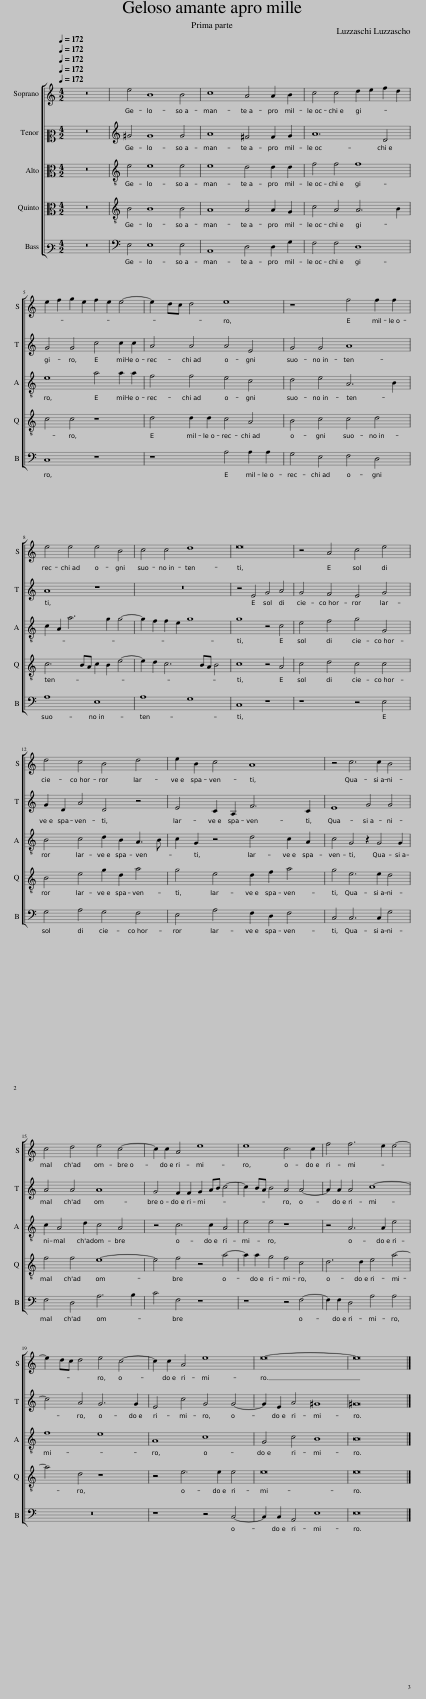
X:1
%%score [ 1 2 3 4 5 ]
L:1/8
Q:1/4=172
M:4/2
I:linebreak $
K:C
V:1 treble
V:2 alto2
V:3 alto
V:4 alto
V:5 bass3
V:1
 z16 | e4 B8 B4 | c8 A4 A2 B2 | c4 c4 d2 e2 f2 d2 |$ e2 f2 g2 e2 f2 e2 e4- | %5
 e2 dc d4 e8 | z8 f4 f2 f2 |$ e4 e4 e4 B4 | c4 c4 d8 | e16 | %10
 z4 A4 c4 e4 |$ d4 c4 B4 d4 | e2 B2 c4 A8 | z4 c6 c2 B4 |$ c4 d4 e4 c4- | %15
 c2 c2 A4 e8 | e8 c6 c2 | f4 f6 e2 e4- |$ e2 dc d4 e4 c4- | c2 c2 A4 e8 | %20
 e16- | e16 |] %22
V:2
 z16 | ^G4 G8 G4 | A8 ^F4 F2 G2 | A12 D4 |$ G4 G4 c4 c2 c2 | %5
 A4 A4 A4 E4 | G4 G4 A8 |$ A8 z8 | z16 | z4 E4 G4 A4 | %10
 G4 F4 E4 G4 |$ G2 D2 A4 D4 z4 | E4 C2 A,2 F6 C2 | E8 G4 G4 |$ A4 A4 A8 | %15
 G4 F2 F2 G2 AB c4- | c2 BA B4 A4 A4- | A2 A2 A4 c8- |$ c4 A4 G6 G2 | E4 c4 G4 G4- | %20
 G2 E2 A4 ^G8 | ^G16 |] %22
V:3
 z16 | E4 E8 E4 | E8 D4 D2 D2 | F4 F4 F8 |$ E8 A4 A2 A2 | %5
 F4 F4 E4 C4 | D4 E4 A,6 B,2 |$ C2 A,2 A6 G2 G4- | G2 F2 F2 E2 G8 | G8 z4 C4 | %10
 E4 F4 G4 G,4 |$ B,4 C4 D2 B,2 A,3 B, | C2 G,2 z4 D4 C2 A,2 | C4 G,4 z2 G,4 G,2 |$ C2 A,4 D2 C4 A,4 | %15
 z4 C6 C2 A,4 | E4 E4 z8 | z4 A,6 A,2 E4 |$ F8 E8 | A,8 C8 | %20
 G,4 C4 B,8 | B,16 |] %22
V:4
 z16 | B,4 B,8 B,4 | A,8 A,4 A,2 G,2 | C4 A,4 A,6 B,2 |$ C4 C4 z8 | %5
 D4 D2 D2 C4 A,4 | B,4 C4 C4 D4 |$ C6 B,A, C2 B,2 E4- | E2 D2 C6 B,A, B,4 | C8 z4 A,4 | %10
 C4 D4 C4 C4 |$ B,4 E4 G2 D2 A4 | G4 E4 D2 F2 A4 | G4 E6 E2 D4 |$ F4 F4 E8- | %15
 E4 F4 z4 A4- | A2 A2 G4 F4 C4 | D6 D2 E4 A4- |$ A4 D4 z8 | z4 E6 E2 E4 | %20
 E16 | E16 |] %22
V:5
 z16 | E,4 E,8 E,4 | A,,8 D,4 D,2 G,2 | F,4 F,4 D,8 |$ C,8 z8 | %5
 z8 A,4 A,2 A,2 | G,4 E,4 F,4 D,4 |$ A,8 E,8 | A,8 G,8 | C,8 z8 | %10
 z8 z4 E,4 |$ G,4 A,4 G,4 F,4 | E,4 A,4 F,2 D,2 F,4 | C,4 C,6 C,2 G,4 |$ F,4 D,4 A,6 B,2 | %15
 C4 F,4 z8 | z8 z4 F,4- | F,2 F,2 D,4 A,4 A,4 |$ z16 | z8 z4 C,4- | %20
 C,2 C,2 A,,4 E,8 | E,16 |] %22
